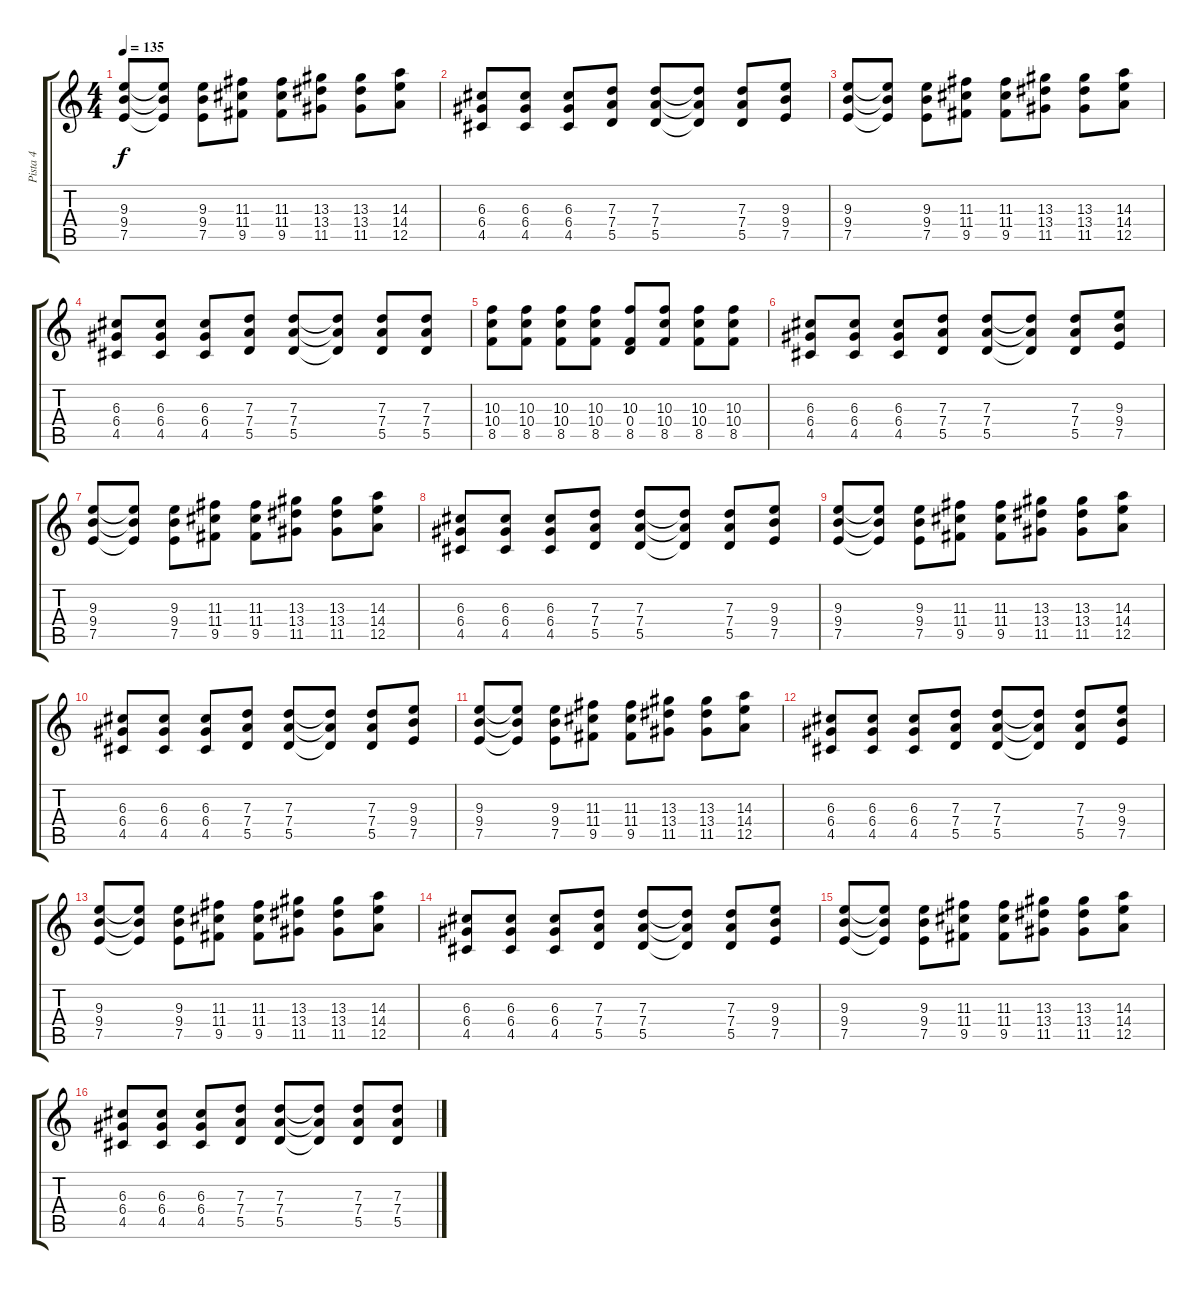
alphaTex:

\track ("Pista 4" "Pista 4") {instrument overdrivenguitar}
\staff {score tabs}
\tuning (E4 B3 G3 D3 A2 E2) {hide}
\ts (4 4)
\tempo 135
\clef g2
\ks c
(9.3 9.4 7.5).8{dy f} (9.3{t} 9.4{t} 7.5{t}).8 (9.3 9.4 7.5).8 (11.3 11.4 9.5).8 (11.3 11.4 9.5).8 (13.3 13.4 11.5).8 (13.3 13.4 11.5).8 (14.3 14.4 12.5).8 |
(6.3 6.4 4.5).8 (6.3 6.4 4.5).8 (6.3 6.4 4.5).8 (7.3 7.4 5.5).8 (7.3 7.4 5.5).8 (7.3{t} 7.4{t} 5.5{t}).8 (7.3 7.4 5.5).8 (9.3 9.4 7.5).8 |
(9.3 9.4 7.5).8 (9.3{t} 9.4{t} 7.5{t}).8 (9.3 9.4 7.5).8 (11.3 11.4 9.5).8 (11.3 11.4 9.5).8 (13.3 13.4 11.5).8 (13.3 13.4 11.5).8 (14.3 14.4 12.5).8 |
(6.3 6.4 4.5).8 (6.3 6.4 4.5).8 (6.3 6.4 4.5).8 (7.3 7.4 5.5).8 (7.3 7.4 5.5).8 (7.3{t} 7.4{t} 5.5{t}).8 (7.3 7.4 5.5).8 (7.3 7.4 5.5).8 |
(10.3 10.4 8.5).8 (10.3 10.4 8.5).8 (10.3 10.4 8.5).8 (10.3 10.4 8.5).8 (10.3 0.4 8.5).8 (10.3 10.4 8.5).8 (10.3 10.4 8.5).8 (10.3 10.4 8.5).8 |
(6.3 6.4 4.5).8 (6.3 6.4 4.5).8 (6.3 6.4 4.5).8 (7.3 7.4 5.5).8 (7.3 7.4 5.5).8 (7.3{t} 7.4{t} 5.5{t}).8 (7.3 7.4 5.5).8 (9.3 9.4 7.5).8 |
(9.3 9.4 7.5).8 (9.3{t} 9.4{t} 7.5{t}).8 (9.3 9.4 7.5).8 (11.3 11.4 9.5).8 (11.3 11.4 9.5).8 (13.3 13.4 11.5).8 (13.3 13.4 11.5).8 (14.3 14.4 12.5).8 |
(6.3 6.4 4.5).8 (6.3 6.4 4.5).8 (6.3 6.4 4.5).8 (7.3 7.4 5.5).8 (7.3 7.4 5.5).8 (7.3{t} 7.4{t} 5.5{t}).8 (7.3 7.4 5.5).8 (9.3 9.4 7.5).8 |
(9.3 9.4 7.5).8 (9.3{t} 9.4{t} 7.5{t}).8 (9.3 9.4 7.5).8 (11.3 11.4 9.5).8 (11.3 11.4 9.5).8 (13.3 13.4 11.5).8 (13.3 13.4 11.5).8 (14.3 14.4 12.5).8 |
(6.3 6.4 4.5).8 (6.3 6.4 4.5).8 (6.3 6.4 4.5).8 (7.3 7.4 5.5).8 (7.3 7.4 5.5).8 (7.3{t} 7.4{t} 5.5{t}).8 (7.3 7.4 5.5).8 (9.3 9.4 7.5).8 |
(9.3 9.4 7.5).8 (9.3{t} 9.4{t} 7.5{t}).8 (9.3 9.4 7.5).8 (11.3 11.4 9.5).8 (11.3 11.4 9.5).8 (13.3 13.4 11.5).8 (13.3 13.4 11.5).8 (14.3 14.4 12.5).8 |
(6.3 6.4 4.5).8 (6.3 6.4 4.5).8 (6.3 6.4 4.5).8 (7.3 7.4 5.5).8 (7.3 7.4 5.5).8 (7.3{t} 7.4{t} 5.5{t}).8 (7.3 7.4 5.5).8 (9.3 9.4 7.5).8 |
(9.3 9.4 7.5).8 (9.3{t} 9.4{t} 7.5{t}).8 (9.3 9.4 7.5).8 (11.3 11.4 9.5).8 (11.3 11.4 9.5).8 (13.3 13.4 11.5).8 (13.3 13.4 11.5).8 (14.3 14.4 12.5).8 |
(6.3 6.4 4.5).8 (6.3 6.4 4.5).8 (6.3 6.4 4.5).8 (7.3 7.4 5.5).8 (7.3 7.4 5.5).8 (7.3{t} 7.4{t} 5.5{t}).8 (7.3 7.4 5.5).8 (9.3 9.4 7.5).8 |
(9.3 9.4 7.5).8 (9.3{t} 9.4{t} 7.5{t}).8 (9.3 9.4 7.5).8 (11.3 11.4 9.5).8 (11.3 11.4 9.5).8 (13.3 13.4 11.5).8 (13.3 13.4 11.5).8 (14.3 14.4 12.5).8 |
(6.3 6.4 4.5).8 (6.3 6.4 4.5).8 (6.3 6.4 4.5).8 (7.3 7.4 5.5).8 (7.3 7.4 5.5).8 (7.3{t} 7.4{t} 5.5{t}).8 (7.3 7.4 5.5).8 (7.3 7.4 5.5).8
